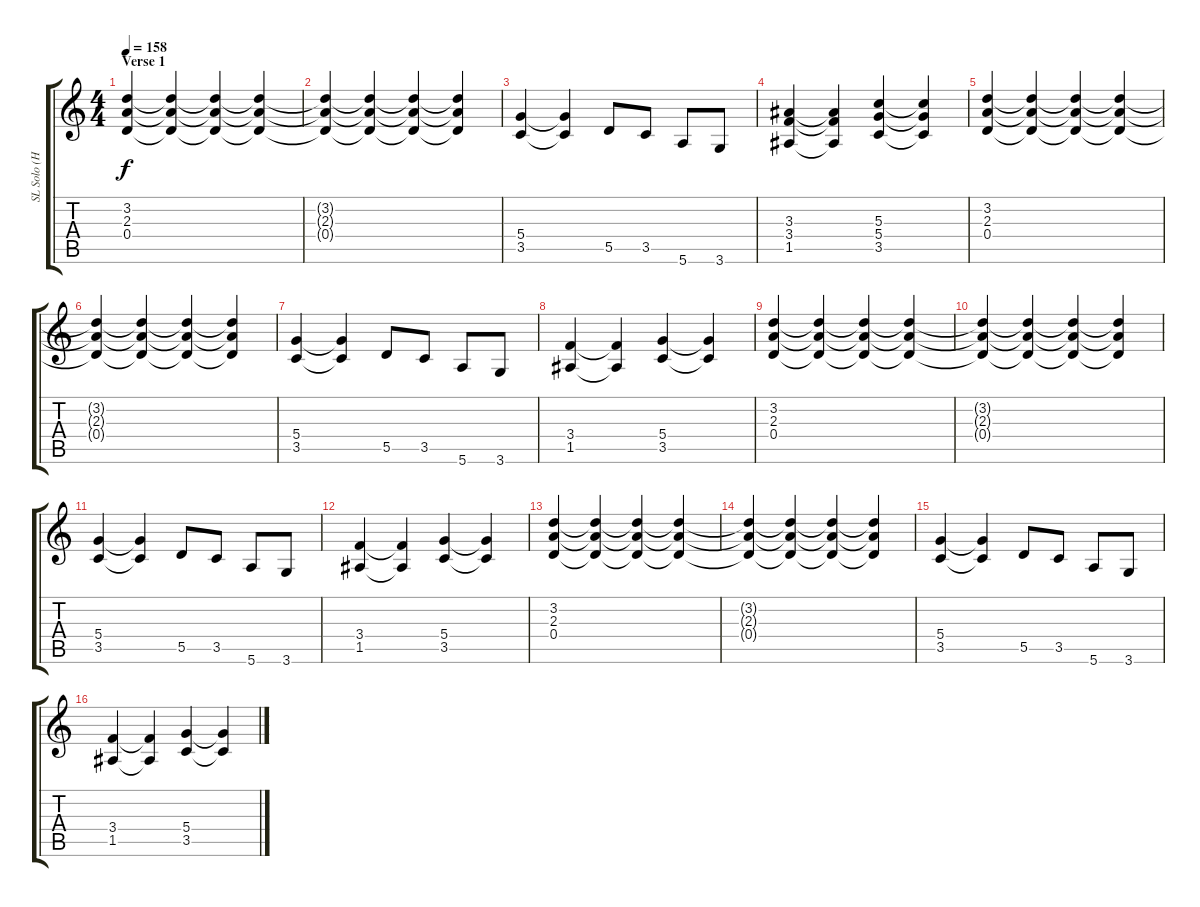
\track ("SL Solo (Harmony)" "SL Solo (H") {instrument distortionguitar}
\staff {score tabs}
\tuning (E4 B3 G3 D3 A2 E2) {hide}
\ts (4 4)
\section ("" "Verse 1")
\tempo 158
\clef g2
\ks c
(3.2 2.3 0.4).4{dy f instrument distortionguitar} (3.2{t} 2.3{t} 0.4{t}).4 (3.2{t} 2.3{t} 0.4{t}).4 (3.2{t} 2.3{t} 0.4{t}).4 |
(3.2{t} 2.3{t} 0.4{t}).4 (3.2{t} 2.3{t} 0.4{t}).4 (3.2{t} 2.3{t} 0.4{t}).4 (3.2{t} 2.3{t} 0.4{t}).4 |
(5.4 3.5).4 (5.4{t} 3.5{t}).4 5.5.8 3.5.8 5.6.8 3.6.8 |
(3.3 3.4 1.5).4 (3.3{t} 3.4{t} 1.5{t}).4 (5.3 5.4 3.5).4 (5.3{t} 5.4{t} 3.5{t}).4 |
(3.2 2.3 0.4).4 (3.2{t} 2.3{t} 0.4{t}).4 (3.2{t} 2.3{t} 0.4{t}).4 (3.2{t} 2.3{t} 0.4{t}).4 |
(3.2{t} 2.3{t} 0.4{t}).4 (3.2{t} 2.3{t} 0.4{t}).4 (3.2{t} 2.3{t} 0.4{t}).4 (3.2{t} 2.3{t} 0.4{t}).4 |
(5.4 3.5).4 (5.4{t} 3.5{t}).4 5.5.8 3.5.8 5.6.8 3.6.8 |
(3.4 1.5).4 (3.4{t} 1.5{t}).4 (5.4 3.5).4 (5.4{t} 3.5{t}).4 |
(3.2 2.3 0.4).4 (3.2{t} 2.3{t} 0.4{t}).4 (3.2{t} 2.3{t} 0.4{t}).4 (3.2{t} 2.3{t} 0.4{t}).4 |
(3.2{t} 2.3{t} 0.4{t}).4 (3.2{t} 2.3{t} 0.4{t}).4 (3.2{t} 2.3{t} 0.4{t}).4 (3.2{t} 2.3{t} 0.4{t}).4 |
(5.4 3.5).4 (5.4{t} 3.5{t}).4 5.5.8 3.5.8 5.6.8 3.6.8 |
(3.4 1.5).4 (3.4{t} 1.5{t}).4 (5.4 3.5).4 (5.4{t} 3.5{t}).4 |
(3.2 2.3 0.4).4 (3.2{t} 2.3{t} 0.4{t}).4 (3.2{t} 2.3{t} 0.4{t}).4 (3.2{t} 2.3{t} 0.4{t}).4 |
(3.2{t} 2.3{t} 0.4{t}).4 (3.2{t} 2.3{t} 0.4{t}).4 (3.2{t} 2.3{t} 0.4{t}).4 (3.2{t} 2.3{t} 0.4{t}).4 |
(5.4 3.5).4 (5.4{t} 3.5{t}).4 5.5.8 3.5.8 5.6.8 3.6.8 |
(3.4 1.5).4 (3.4{t} 1.5{t}).4 (5.4 3.5).4 (5.4{t} 3.5{t}).4
